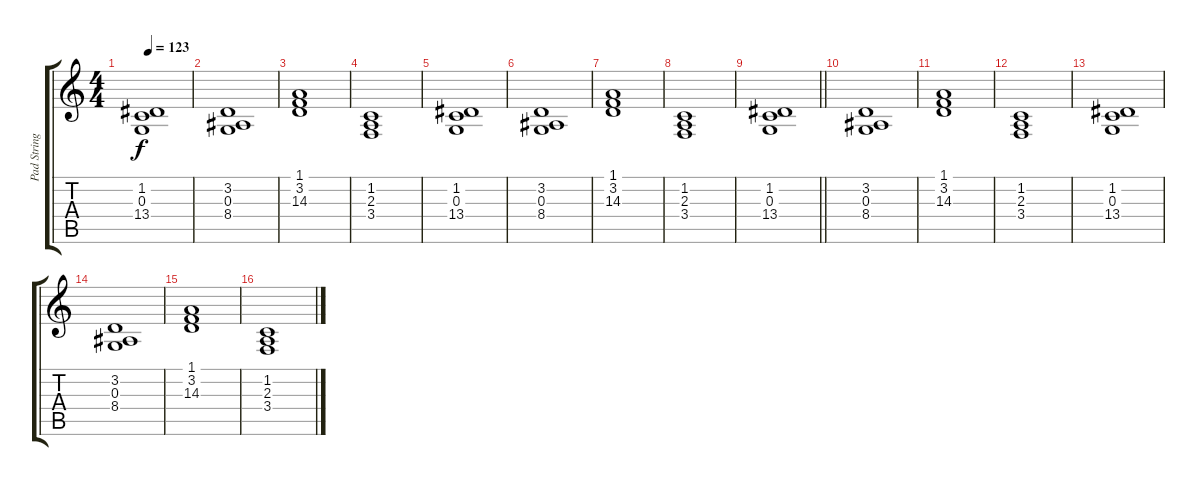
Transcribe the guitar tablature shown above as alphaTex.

\track ("Pad Strings" "Pad String") {instrument pad2warm}
\staff {score tabs}
\tuning (E4 B3 G3 D3 A2 E2) {hide}
\ts (4 4)
\tempo 123
\clef g2
\ks c
(1.2 0.3 13.4).1{dy f} |
(3.2 0.3 8.4).1 |
(1.1 3.2 14.3).1 |
(1.2 2.3 3.4).1 |
(1.2 0.3 13.4).1 |
(3.2 0.3 8.4).1 |
(1.1 3.2 14.3).1 |
(1.2 2.3 3.4).1 |
\barLineRight lightlight
(1.2 0.3 13.4).1 |
(3.2 0.3 8.4).1 |
(1.1 3.2 14.3).1 |
(1.2 2.3 3.4).1 |
(1.2 0.3 13.4).1 |
(3.2 0.3 8.4).1 |
(1.1 3.2 14.3).1 |
(1.2 2.3 3.4).1
